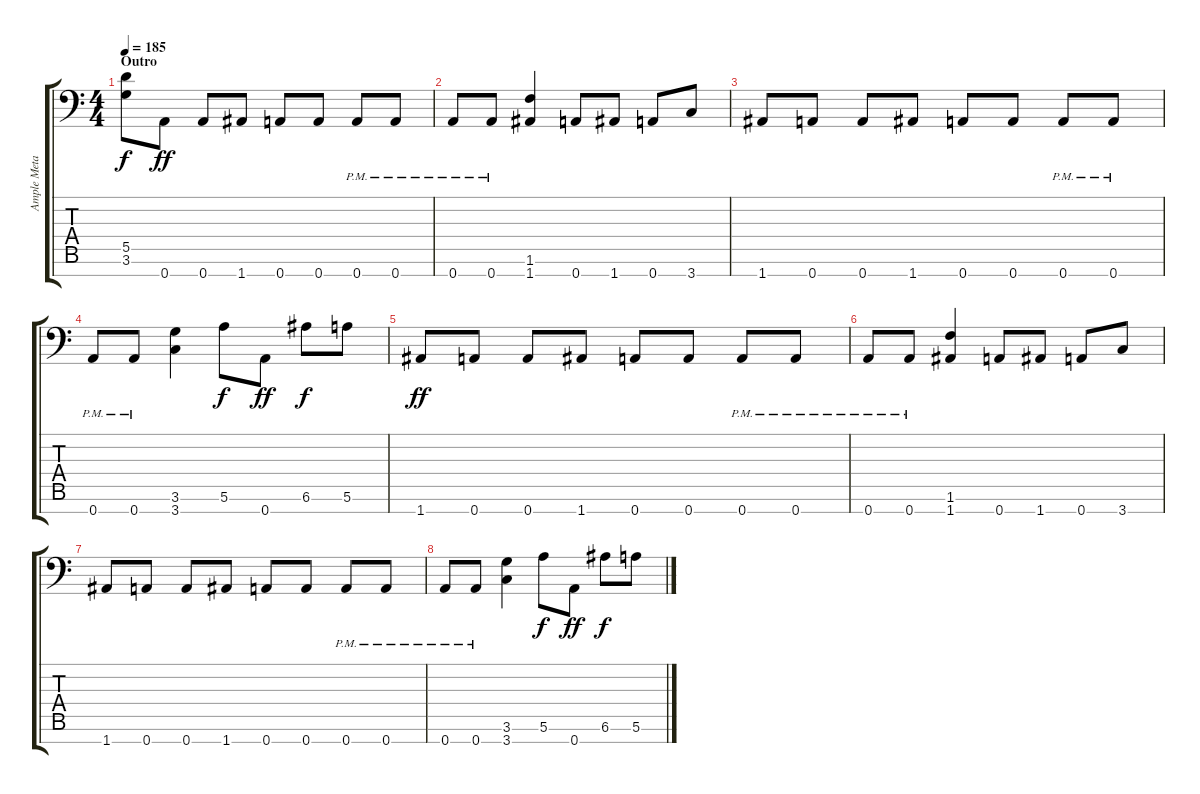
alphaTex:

\track ("Ample Metal Hellrazer 01" "Ample Meta") {instrument distortionguitar}
\staff {score tabs}
\tuning (E4 B3 G3 D3 A2 E2 A1) {hide}
\ts (4 4)
\section ("" "Outro")
\tempo 185
\clef f4
\ks c
(5.5 3.6).8{dy f} 0.7.8{dy ff} 0.7.8 1.7.8 0.7.8 0.7.8 0.7{pm}.8 0.7{pm}.8 |
0.7{pm}.8 0.7{pm}.8 (1.6 1.7).4 0.7.8 1.7.8 0.7.8 3.7.8 |
1.7.8 0.7.8 0.7.8 1.7.8 0.7.8 0.7.8 0.7{pm}.8 0.7{pm}.8 |
0.7{pm}.8 0.7{pm}.8 (3.6 3.7).4 5.6.8{dy f} 0.7.8{dy ff} 6.6.8{dy f} 5.6.8 |
1.7.8{dy ff} 0.7.8 0.7.8 1.7.8 0.7.8 0.7.8 0.7{pm}.8 0.7{pm}.8 |
0.7{pm}.8 0.7{pm}.8 (1.6 1.7).4 0.7.8 1.7.8 0.7.8 3.7.8 |
1.7.8 0.7.8 0.7.8 1.7.8 0.7.8 0.7.8 0.7{pm}.8 0.7{pm}.8 |
0.7{pm}.8 0.7{pm}.8 (3.6 3.7).4 5.6.8{dy f} 0.7.8{dy ff} 6.6.8{dy f} 5.6.8
